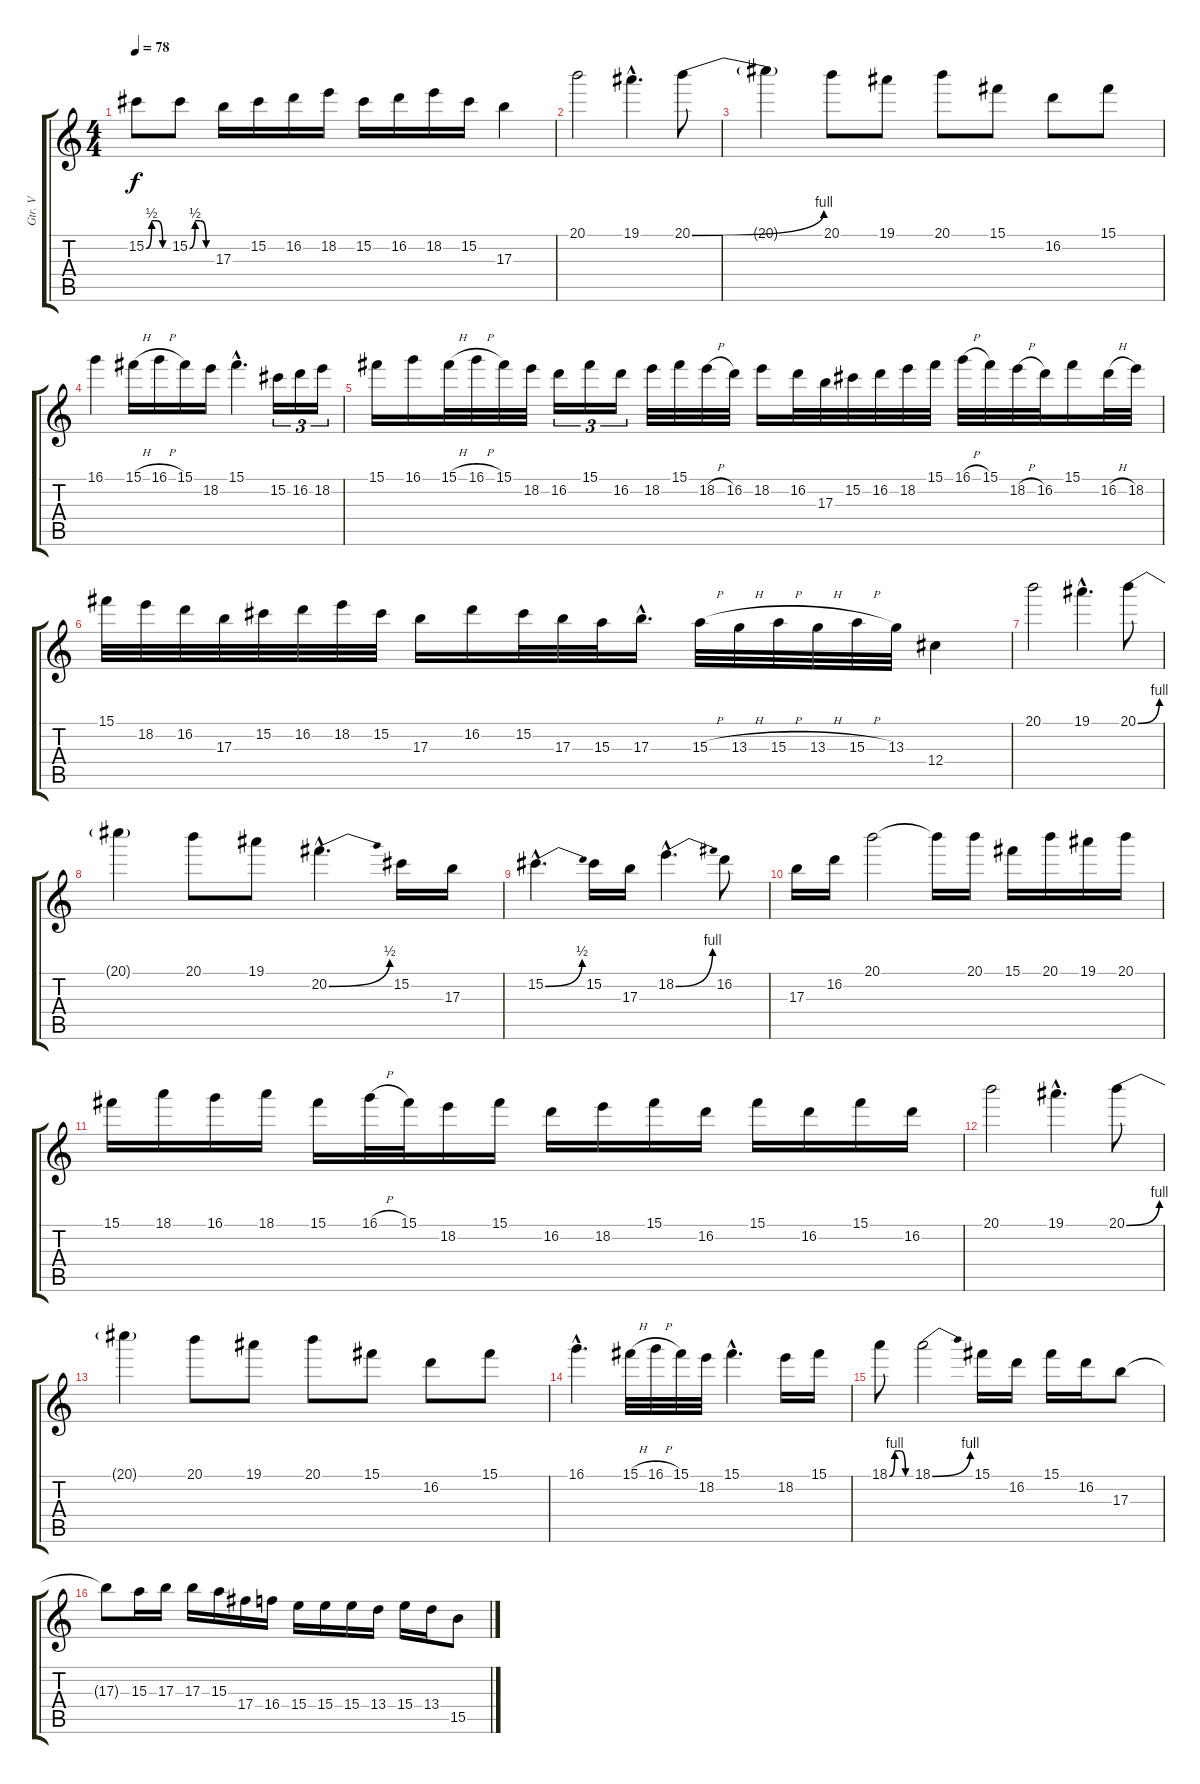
\track ("Gtr. V" "Gtr. V") {instrument distortionguitar}
\staff {score tabs}
\tuning (Eb4 Bb3 Gb3 Db3 Ab2 Eb2) {hide}
\ts (4 4)
\tempo 78
\clef g2
\ks c
15.2{be (custom 0 0 15 2 30 2 45 0 60 0)}.8{dy f} 15.2{be (custom 0 0 15 2 30 2 45 0 60 0)}.8 17.3.16 15.2.16 16.2.16 18.2.16 15.2.16 16.2.16 18.2.16 15.2.16 17.3.4 |
20.1.2 19.1{hac}.4{d} 20.1{be (bend 0 0 60 4)}.8 |
20.1{t}.4 20.1.8 19.1.8 20.1.8 15.1.8 16.2.8 15.1.8 |
16.1.4 15.1{h}.16 16.1{h}.16 15.1.16 18.2.16 15.1{hac}.4{d} 15.2.16{tu (3 2)} 16.2.16{tu (3 2)} 18.2.16{tu (3 2)} |
15.1.16 16.1.16 15.1{h}.32 16.1{h}.32 15.1.32 18.2.32 16.2.16{tu (3 2)} 15.1.16{tu (3 2)} 16.2.16{tu (3 2)} 18.2.32 15.1.32 18.2{h}.32 16.2.32 18.2.16 16.2.32 17.3.32 15.2.32 16.2.32 18.2.32 15.1.32 16.1{h}.32 15.1.32 18.2{h}.32 16.2.32 15.1.16 16.2{h}.32 18.2.32 |
15.1.32 18.2.32 16.2.32 17.3.32 15.2.32 16.2.32 18.2.32 15.2.32 17.3.16 16.2.16 15.2.32 17.3.32 15.3.32 17.3{hac}.16{d} 15.3{h}.32 13.3{h}.32 15.3{h}.32 13.3{h}.32 15.3{h}.32 13.3.32 12.4.4 |
20.1.2 19.1{hac}.4{d} 20.1{be (bend 0 0 60 4)}.8 |
20.1{t}.4 20.1.8 19.1.8 20.2{be (bend 0 0 60 2) hac}.4{d} 15.2.16 17.3.16 |
15.2{be (bend 0 0 60 2) hac}.4{d} 15.2.16 17.3.16 18.2{be (bend 0 0 60 4) hac}.4{d} 16.2.8 |
17.3.16 16.2.16 20.1.2 20.1{t}.16 20.1.16 15.1.16 20.1.16 19.1.16 20.1.16 |
15.1.16 18.1.16 16.1.16 18.1.16 15.1.16 16.1{h}.32 15.1.32 18.2.16 15.1.16 16.2.16 18.2.16 15.1.16 16.2.16 15.1.16 16.2.16 15.1.16 16.2.16 |
20.1.2 19.1{hac}.4{d} 20.1{be (bend 0 0 60 4)}.8 |
20.1{t}.4 20.1.8 19.1.8 20.1.8 15.1.8 16.2.8 15.1.8 |
16.1{hac}.4{d} 15.1{h}.32 16.1{h}.32 15.1.32 18.2.32 15.1{hac}.4{d} 18.2.16 15.1.16 |
18.1{be (custom 0 0 15 4 30 4 45 0 60 0)}.8 18.1{be (bend 0 0 60 4)}.2 15.1.16 16.2.16 15.1.16 16.2.16 17.3.8 |
17.3{t}.8 15.3.16 17.3.16 17.3.16 15.3.16 17.4.16 16.4.16 15.4.16 15.4.16 15.4.16 13.4.16 15.4.16 13.4.16 15.5.8
